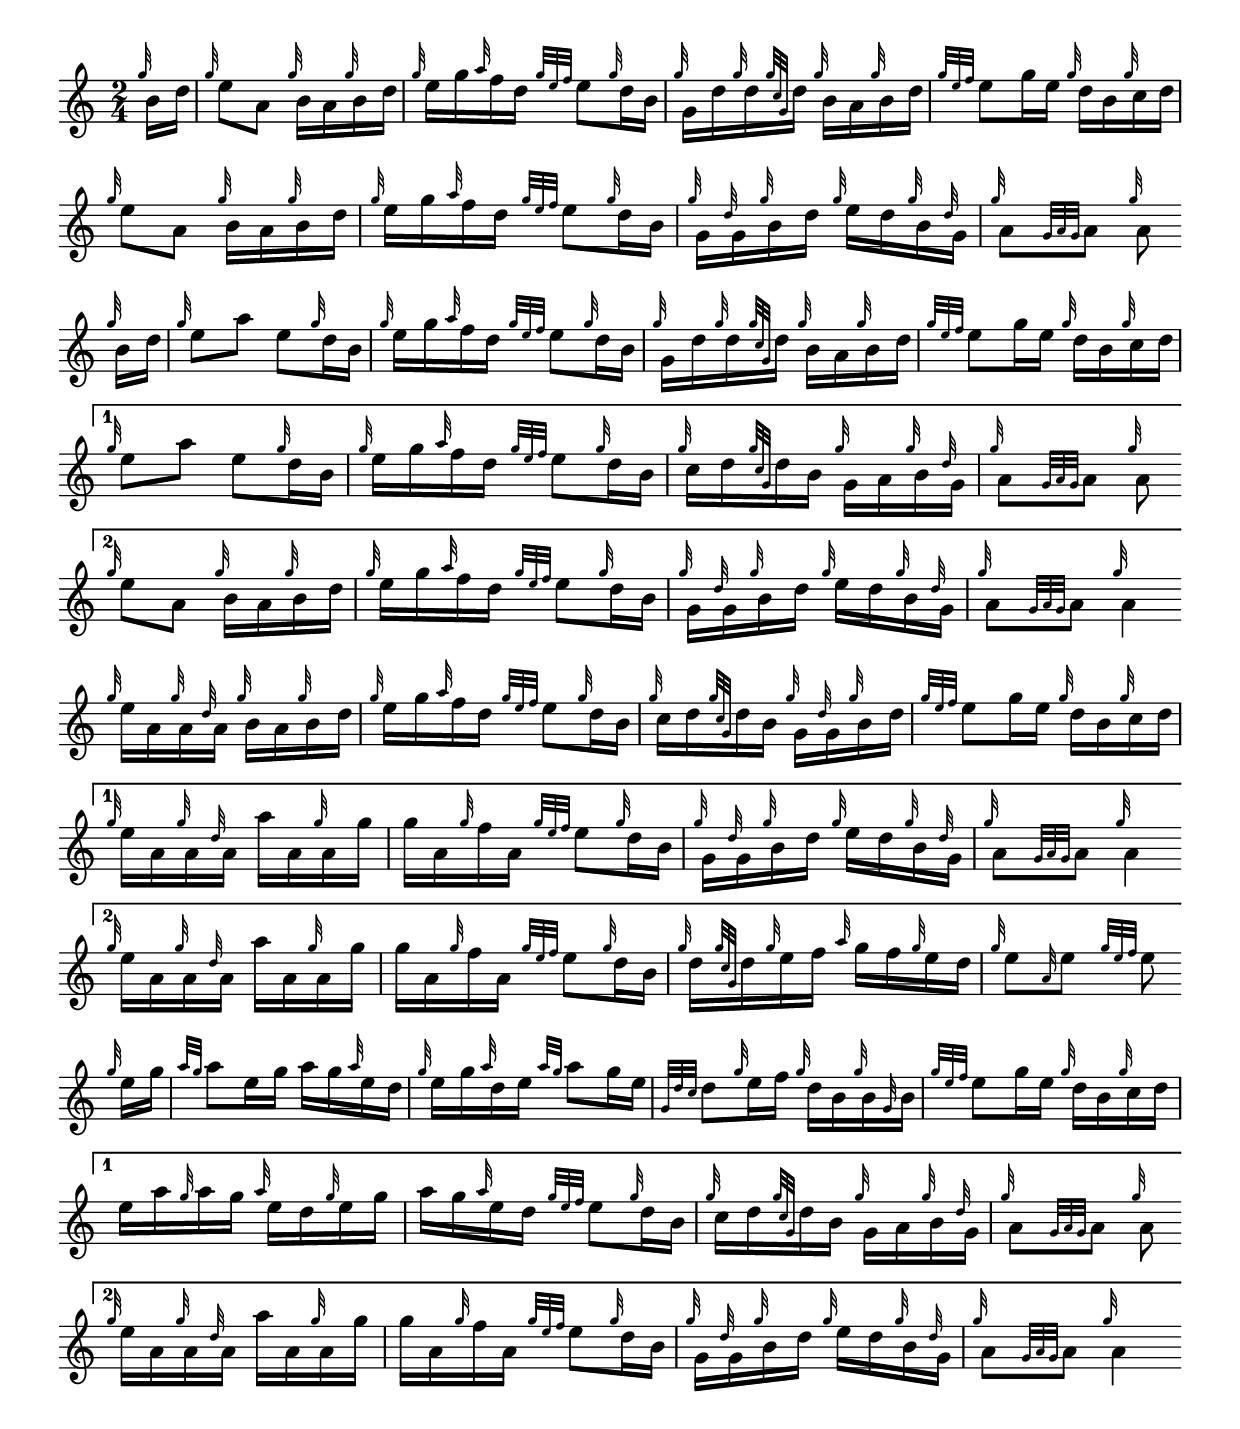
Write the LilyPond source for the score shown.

\include "bagpipe.ly"
melody = {
		\set Staff.midiInstrument = #"bagpipe"
		\hideKeySignature
		\cadenzaOn
		\once \override Score.BreakAlignment #'break-align-orders =
			#(make-vector 3 '(instrument-name
									left-edge
									ambitus
									span-bar
									breathing-sign
									clef
									key-signature
									time-signature
									staff-bar
									custos
									span-bar))
		\time 2/4
		\bar "|:" \grg b16 [ d16 ] \bar "|"
 \grg e8 [ a8 ] \grg b16 [ a16 \grg b16 d16 ] \bar "|"
 \grg e16 [ g16 \grA f16 d16 ] \dble e8 [ \grg d16 b16 ] \bar "|"
 \grg G16 [ d16 \grg d16 \slurc d16 ] \grg b16 [ a16 \grg b16 d16 ] \bar "|"
 \dble e8 [ g16 e16 ] \grg d16 [ b16 \grg c16 d16 ] \bar "|" \break

 \grg e8 [ a8 ] \grg b16 [ a16 \grg b16 d16 ] \bar "|"
 \grg e16 [ g16 \grA f16 d16 ] \dble e8 [ \grg d16 b16 ] \bar "|"
 \grg G16 [ \grd G16 \grg b16 d16 ] \grg e16 [ d16 \grg b16 \grd G16 ] \bar "|"
 \grg a8 [ \wbirl a8 ] \grg a8 \bar ":|:" \break

 \grg b16 [ d16 ] \bar "|"
 \grg e8 [ A8 ] e8 [ \grg d16 b16 ] \bar "|"
 \grg e16 [ g16 \grA f16 d16 ] \dble e8 [ \grg d16 b16 ] \bar "|"
 \grg G16 [ d16 \grg d16 \slurc d16 ] \grg b16 [ a16 \grg b16 d16 ] \bar "|"
 \dble e8 [ g16 e16 ] \grg d16 [ b16 \grg c16 d16 ] \bar "|" \break

 \set Score.repeatCommands = #'((volta "1"))  \grg e8 [ A8 ] e8 [ \grg d16 b16 ] \bar "|"
 \grg e16 [ g16 \grA f16 d16 ] \dble e8 [ \grg d16 b16 ] \bar "|"
 \grg c16 [ d16 \slurc d16 b16 ] \grg G16 [ a16 \grg b16 \grd G16 ] \bar "|"
 \grg a8 [ \wbirl a8 ] \grg a8 \set Score.repeatCommands = #'((volta #f)) \bar "|"
 \bar ":|" \break
 \set Score.repeatCommands = #'((volta "2"))  \grg e8 [ a8 ] \grg b16 [ a16 \grg b16 d16 ] \bar "|"
 \grg e16 [ g16 \grA f16 d16 ] \dble e8 [ \grg d16 b16 ] \bar "|"
 \grg G16 [ \grd G16 \grg b16 d16 ] \grg e16 [ d16 \grg b16 \grd G16 ] \bar "|"
 \grg a8 [ \wbirl a8 ] \grg a4 \set Score.repeatCommands = #'((volta #f)) \bar "|"
 \bar ":|:" \break

 \grg e16 [ a16 \grg a16 \grd a16 ] \grg b16 [ a16 \grg b16 d16 ] \bar "|"
 \grg e16 [ g16 \grA f16 d16 ] \dble e8 [ \grg d16 b16 ] \bar "|"
 \grg c16 [ d16 \slurc d16 b16 ] \grg G16 [ \grd G16 \grg b16 d16 ] \bar "|"
 \dble e8 [ g16 e16 ] \grg d16 [ b16 \grg c16 d16 ] \bar "|" \break

 \set Score.repeatCommands = #'((volta "1"))  \grg e16 [ a16 \grg a16 \grd a16 ] A16 [ a16 \grg a16 g16 ] \bar "|"
 g16 [ a16 \grg f16 a16 ] \dble e8 [ \grg d16 b16 ] \bar "|"
 \grg G16 [ \grd G16 \grg b16 d16 ] \grg e16 [ d16 \grg b16 \grd G16 ] \bar "|"
 \grg a8 [ \wbirl a8 ] \grg a4 \set Score.repeatCommands = #'((volta #f)) \bar "|"
 \bar ":|" \break
 \set Score.repeatCommands = #'((volta "2"))  \grg e16 [ a16 \grg a16 \grd a16 ] A16 [ a16 \grg a16 g16 ] \bar "|"
 g16 [ a16 \grg f16 a16 ] \dble e8 [ \grg d16 b16 ] \bar "|"
 \grg d16 [ \slurc d16 \grg e16 f16 ] \grA g16 [ f16 \grg e16 d16 ] \bar "|"
 \grg e8 [ \gra e8 ] \dble e8 \set Score.repeatCommands = #'((volta #f)) \bar "|"
 \bar ":|:" \break

 \grg e16 [ g16 ] \bar "|"
 \dblA A8 [ e16 g16 ] A16 [ g16 \grA e16 d16 ] \bar "|"
 \grg e16 [ g16 \grA d16 e16 ] \dblA A8 [ g16 e16 ] \bar "|"
 \thrwd d8 [ \grg e16 f16 ] \grg d16 [ b16 \grg b16 \grG b16 ] \bar "|"
 \dble e8 [ g16 e16 ] \grg d16 [ b16 \grg c16 d16 ] \bar "|" \break

 \set Score.repeatCommands = #'((volta "1"))  e16 [ A16 \grg A16 g16 ] \grA e16 [ d16 \grg e16 g16 ] \bar "|"
 A16 [ g16 \grA e16 d16 ] \dble e8 [ \grg d16 b16 ] \bar "|"
 \grg c16 [ d16 \slurc d16 b16 ] \grg G16 [ a16 \grg b16 \grd G16 ] \bar "|"
 \grg a8 [ \wbirl a8 ] \grg a8 \set Score.repeatCommands = #'((volta #f)) \bar "|"
 \bar ":|" \break
 \set Score.repeatCommands = #'((volta "2"))  \grg e16 [ a16 \grg a16 \grd a16 ] A16 [ a16 \grg a16 g16 ] \bar "|"
 g16 [ a16 \grg f16 a16 ] \dble e8 [ \grg d16 b16 ] \bar "|"
 \grg G16 [ \grd G16 \grg b16 d16 ] \grg e16 [ d16 \grg b16 \grd G16 ] \bar "|"
 \grg a8 [ \wbirl a8 ] \grg a4 \set Score.repeatCommands = #'((volta #f)) \bar "|"
 \bar ".|" \break 

			}

\score {
	\melody
	\layout {
	indent = 0.0\cm
	\context { \Score \remove "Bar_number_engraver" }
	}
	\header {
	title = "Converted from  BMW Dos file format to Bagpipe Reader 1.0 format using BMWFC32."
	meter = "The Walrus"
	arranger = "Hornpipe"
	}
	
}

